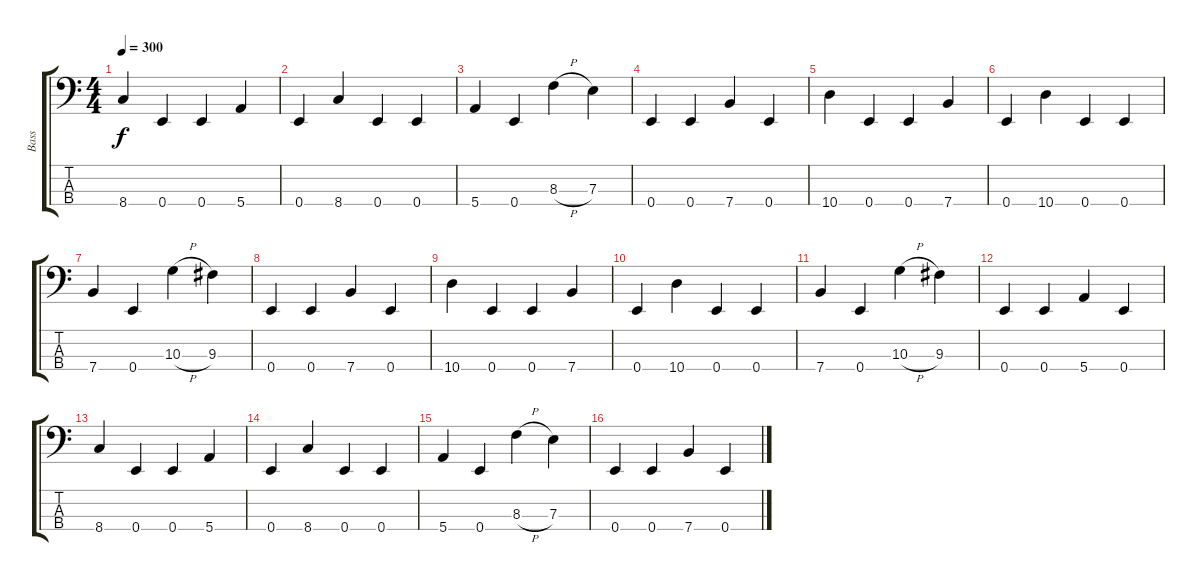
\track ("Bass" "Bass") {instrument electricbassfinger}
\staff {score tabs}
\tuning (G2 D2 A1 E1) {hide}
\ts (4 4)
\tempo 300
\clef f4
\ks c
8.4.4{dy f} 0.4.4 0.4.4 5.4.4 |
0.4.4 8.4.4 0.4.4 0.4.4 |
5.4.4 0.4.4 8.3{h}.4 7.3.4 |
0.4.4 0.4.4 7.4.4 0.4.4 |
10.4.4 0.4.4 0.4.4 7.4.4 |
0.4.4 10.4.4 0.4.4 0.4.4 |
7.4.4 0.4.4 10.3{h}.4 9.3.4 |
0.4.4 0.4.4 7.4.4 0.4.4 |
10.4.4 0.4.4 0.4.4 7.4.4 |
0.4.4 10.4.4 0.4.4 0.4.4 |
7.4.4 0.4.4 10.3{h}.4 9.3.4 |
0.4.4 0.4.4 5.4.4 0.4.4 |
8.4.4 0.4.4 0.4.4 5.4.4 |
0.4.4 8.4.4 0.4.4 0.4.4 |
5.4.4 0.4.4 8.3{h}.4 7.3.4 |
0.4.4 0.4.4 7.4.4 0.4.4
